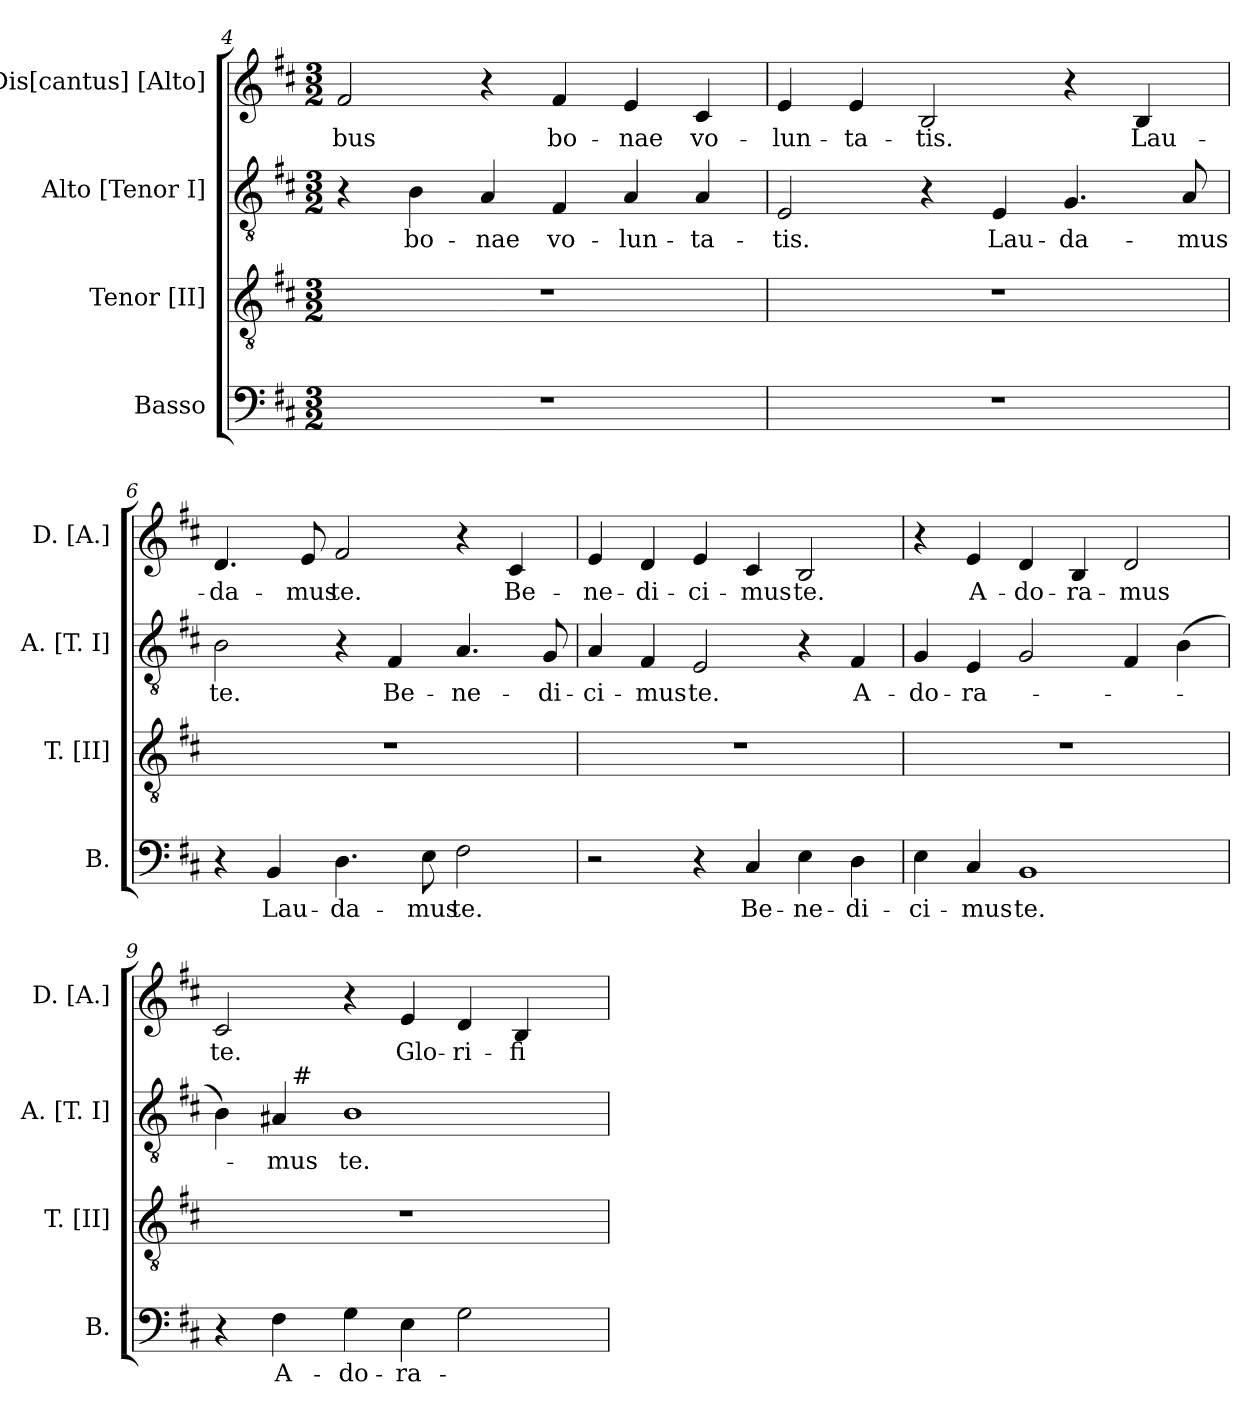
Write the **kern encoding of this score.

**kern	**text	**kern	**kern	**text	**kern	**text
*part4	*part4	*part3	*part2	*part2	*part1	*part1
*staff4	*staff4	*staff3	*staff2	*staff2	*staff1	*staff1
*I"Basso	*	*I"Tenor [II]	*I"Alto [Tenor I]	*	*I"Dis[cantus] [Alto]	*
*I'B.	*	*I'T. [II]	*I'A. [T. I]	*	*I'D. [A.]	*
*clefF4	*	*clefGv2	*clefGv2	*	*clefG2	*
*	*	*ITrd7c12	*ITrd7c12	*	*	*
*k[f#c#]	*	*k[f#c#]	*k[f#c#]	*	*k[f#c#]	*
*D:	*	*D:	*D:	*	*D:	*
*M3/2	*	*M3/2	*M3/2	*	*M3/2	*
=4	=4	=4	=4	=4	=4	=4
!LO:N:vis=1	!	!LO:N:vis=1	!	!	!	!
!	!	!	!	!	!	!LO:LY:b:color=#000000
1.r	.	1.r	4r	.	2f#i/	-bus
!	!	!	!	!LO:LY:b:color=#000000	!	!
.	.	.	4BBi\	bo-	.	.
!	!	!	!	!LO:LY:b:color=#000000	!	!
.	.	.	4AAi/	-nae	4r	.
!	!	!	!	!LO:LY:b:color=#000000	!	!
!	!	!	!	!	!	!LO:LY:b:color=#000000
.	.	.	4FF#i/	vo-	4f#i/	bo-
!	!	!	!	!LO:LY:b:color=#000000	!	!
!	!	!	!	!	!	!LO:LY:b:color=#000000
.	.	.	4AAi/	-lun-	4ei/	-nae
!	!	!	!	!LO:LY:b:color=#000000	!	!
!	!	!	!	!	!	!LO:LY:b:color=#000000
.	.	.	4AAi/	-ta-	4c#i/	vo-
=5	=5	=5	=5	=5	=5	=5
!LO:N:vis=1	!	!LO:N:vis=1	!	!	!	!
!	!	!	!	!LO:LY:b:color=#000000	!	!
!	!	!	!	!	!	!LO:LY:b:color=#000000
1.r	.	1.r	2EEi/	-tis.	4ei/	-lun-
!	!	!	!	!	!	!LO:LY:b:color=#000000
.	.	.	.	.	4ei/	-ta-
!	!	!	!	!	!	!LO:LY:b:color=#000000
.	.	.	4r	.	2Bi/	-tis.
!	!	!	!	!LO:LY:b:color=#000000	!	!
.	.	.	4EEi/	Lau-	.	.
!	!	!	!	!LO:LY:b:color=#000000	!	!
.	.	.	4.GGi/	-da-	4r	.
!	!	!	!	!	!	!LO:LY:b:color=#000000
.	.	.	.	.	4Bi/	Lau-
!	!	!	!	!LO:LY:b:color=#000000	!	!
.	.	.	8AAi/	-mus	.	.
!!LO:LB:g=z
=6	=6	=6	=6	=6	=6	=6
!	!	!LO:N:vis=1	!	!	!	!
!	!	!	!	!LO:LY:b:color=#000000	!	!
!	!	!	!	!	!	!LO:LY:b:color=#000000
4r	.	1.r	2BBi\	te.	4.di/	-da-
!	!LO:LY:b:color=#000000	!	!	!	!	!
4BBi/	Lau-	.	.	.	.	.
!	!	!	!	!	!	!LO:LY:b:color=#000000
.	.	.	.	.	8ei/	-mus
!	!LO:LY:b:color=#000000	!	!	!	!	!
!	!	!	!	!	!	!LO:LY:b:color=#000000
4.Di\	-da-	.	4r	.	2f#i/	te.
!	!	!	!	!LO:LY:b:color=#000000	!	!
.	.	.	4FF#i/	Be-	.	.
!	!LO:LY:b:color=#000000	!	!	!	!	!
8Ei\	-mus	.	.	.	.	.
!	!LO:LY:b:color=#000000	!	!	!	!	!
!	!	!	!	!LO:LY:b:color=#000000	!	!
2F#i\	te.	.	4.AAi/	-ne-	4r	.
!	!	!	!	!	!	!LO:LY:b:color=#000000
.	.	.	.	.	4c#i/	Be-
!	!	!	!	!LO:LY:b:color=#000000	!	!
.	.	.	8GGi/	-di-	.	.
=7	=7	=7	=7	=7	=7	=7
!	!	!LO:N:vis=1	!	!	!	!
!	!	!	!	!LO:LY:b:color=#000000	!	!
!	!	!	!	!	!	!LO:LY:b:color=#000000
2r	.	1.r	4AAi/	-ci-	4ei/	-ne-
!	!	!	!	!LO:LY:b:color=#000000	!	!
!	!	!	!	!	!	!LO:LY:b:color=#000000
.	.	.	4FF#i/	-mus	4di/	-di-
!	!	!	!	!LO:LY:b:color=#000000	!	!
!	!	!	!	!	!	!LO:LY:b:color=#000000
4r	.	.	2EEi/	te.	4ei/	-ci-
!	!LO:LY:b:color=#000000	!	!	!	!	!
!	!	!	!	!	!	!LO:LY:b:color=#000000
4C#i/	Be-	.	.	.	4c#i/	-mus
!	!LO:LY:b:color=#000000	!	!	!	!	!
!	!	!	!	!	!	!LO:LY:b:color=#000000
4Ei\	-ne-	.	4r	.	2Bi/	te.
!	!LO:LY:b:color=#000000	!	!	!	!	!
!	!	!	!	!LO:LY:b:color=#000000	!	!
4Di\	-di-	.	4FF#i/	A-	.	.
=8	=8	=8	=8	=8	=8	=8
!	!LO:LY:b:color=#000000	!LO:N:vis=1	!	!	!	!
!	!	!	!	!LO:LY:b:color=#000000	!	!
4Ei\	-ci-	1.r	4GGi/	-do-	4r	.
!	!LO:LY:b:color=#000000	!	!	!	!	!
!	!	!	!	!LO:LY:b:color=#000000	!	!
!	!	!	!	!	!	!LO:LY:b:color=#000000
4C#i/	-mus	.	4EEi/	-ra-	4ei/	A-
!	!LO:LY:b:color=#000000	!	!	!	!	!
!	!	!	!	!	!	!LO:LY:b:color=#000000
1BBi	te.	.	2GGi/	.	4di/	-do-
!	!	!	!	!	!	!LO:LY:b:color=#000000
.	.	.	.	.	4Bi/	-ra-
!	!	!	!	!	!	!LO:LY:b:color=#000000
.	.	.	4FF#i/	.	2di/	-mus
.	.	.	(4BBi\	.	.	.
=9	=9	=9	=9	=9	=9	=9
!	!	!LO:N:vis=1	!	!	!	!
!	!	!	!	!	!	!LO:LY:b:color=#000000
*	*	*	*^	*	*	*
4r	.	1.r	4BBi\)	4ryy	.	2c#i/	te.
!	!LO:LY:b:color=#000000	!	!	!	!	!	!
!	!	!	!	!	!LO:LY:b:color=#000000	!	!
4F#i\	A-	.	4AA#i/	32ryy	-mus	.	.
.	.	.	.	256ryy	.	.	.
!	!	!	!	!LO:TX:a:t=#	!	!	!
.	.	.	.	1ryy	.	.	.
!	!LO:LY:b:color=#000000	!	!	!	!	!	!
!	!	!	!	!	!LO:LY:b:color=#000000	!	!
4Gi\	-do-	.	1BBi	.	te.	4r	.
!	!LO:LY:b:color=#000000	!	!	!	!	!	!
!	!	!	!	!	!	!	!LO:LY:b:color=#000000
4Ei\	-ra-	.	.	.	.	4ei/	Glo-
!	!	!	!	!	!	!	!LO:LY:b:color=#000000
2Gi\	.	.	.	.	.	4di/	-ri-
!	!	!	!	!	!	!	!LO:LY:b:color=#000000
.	.	.	.	.	.	4Bi/	-fi-
.	.	.	.	8ryy	.	.	.
.	.	.	.	16ryy	.	.	.
.	.	.	.	64..ryy	.	.	.
*	*	*	*v	*v	*	*	*
=	=	=	=	=	=	=
*-	*-	*-	*-	*-	*-	*-
